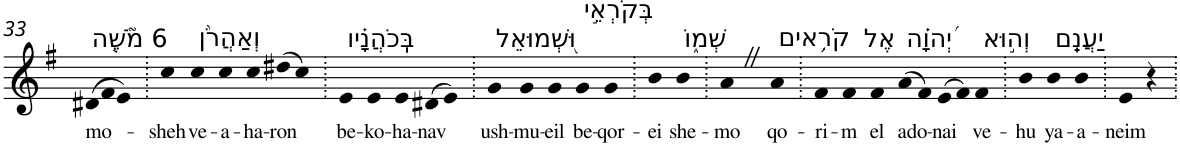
**kern	**text
*part1	*part1
*staff1	*staff1
*I"Piano	*
*I'Pno	*
!!LO:PB:g=z
*clefG2	*
*k[f#]	*
*G:	*
*Xtuplet	*
=33	=33
!LO:TX:a:t=6 מֹ֘שֶׁ֤ה	!
!	!LO:LY:b
(>12d#X	mo-
12f#	.
12e)	.
=34.	=34.
!	!LO:LY:b
4cc	-sheh
!LO:TX:a:t=וְאַהֲרֹ֨ן	!
!	!LO:LY:b
4cc	ve-
!	!LO:LY:b
4cc	-a-
!	!LO:LY:b
4cc	-ha-
!	!LO:LY:b
(>8dd#X	-ron
8cc)	.
=35.	=35.
!LO:TX:a:t=בְּֽכֹהֲנָ֗יו	!
!	!LO:LY:b
4e	be-
!	!LO:LY:b
4e	-ko-
!	!LO:LY:b
4e	-ha-
!	!LO:LY:b
(>8d#X	-nav
8e)	.
=36.	=36.
!LO:TX:a:t=וּ֭שְׁמוּאֵל	!
!	!LO:LY:b
4g	ush-
!	!LO:LY:b
4g	-mu-
!	!LO:LY:b
4g	-eil
!LO:TX:a:t=בְּקֹרְאֵ֣י	!
!	!LO:LY:b
4g	be-
!	!LO:LY:b
4g	-qor-
=37.	=37.
!	!LO:LY:b
4b	-ei
!LO:TX:a:t=שְׁמ֑וֹ	!
!	!LO:LY:b
4b	she-
=38.	=38.
!	!LO:LY:b
4aZ	-mo
!LO:TX:a:t=קֹרִ֥אים	!
!	!LO:LY:b
4a	qo-
=39.	=39.
!	!LO:LY:b
4f#	-ri-
!	!LO:LY:b
4f#	-m
!LO:TX:a:t=אֶל	!
!	!LO:LY:b
4f#	el
!LO:TX:a:t=יְ֝הוָ֗ה	!
!	!LO:LY:b
(>8a	ado-
8f#)	.
!	!LO:LY:b
(>8e	-nai
8f#)	.
!LO:TX:a:t=וְה֣וּא	!
!	!LO:LY:b
4f#	ve-
=40.	=40.
!	!LO:LY:b
4b	-hu
!LO:TX:a:t=יַעֲנֵֽם	!
!	!LO:LY:b
4b	ya-
!	!LO:LY:b
4b	-a-
=41.	=41.
!	!LO:LY:b
4e	-neim
4r	.
=.	=.
*-	*-
